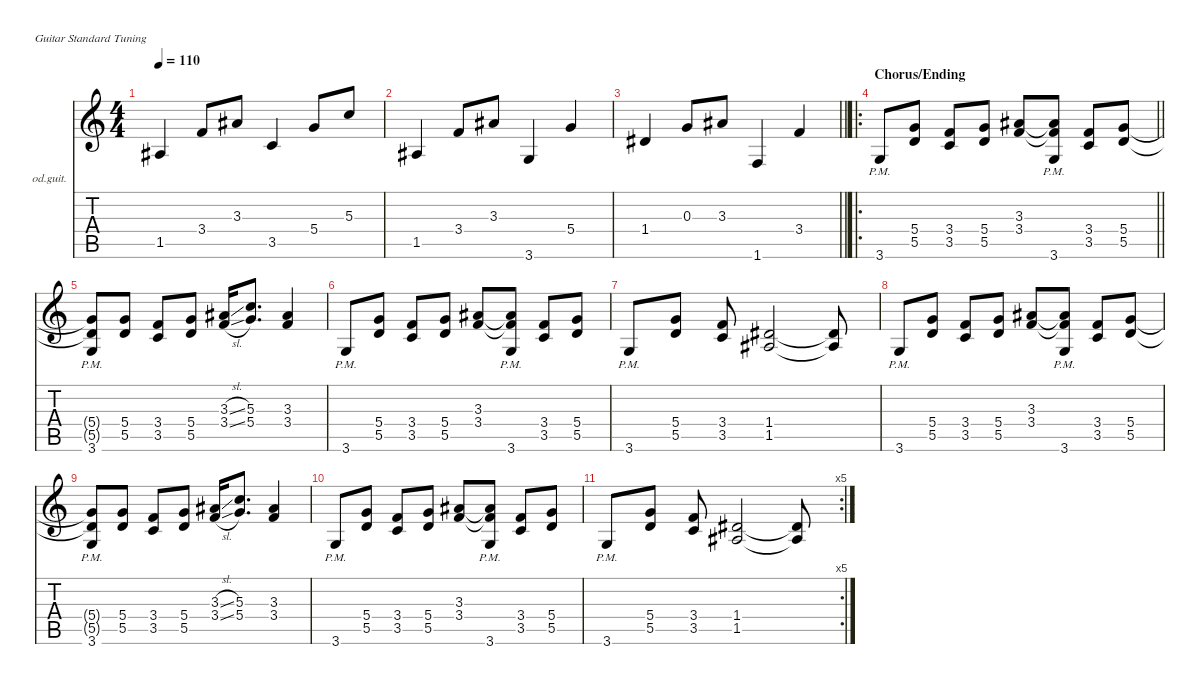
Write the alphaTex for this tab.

\defaultSystemsLayout 4
\hideDynamics
\bracketExtendMode nobrackets
\firstSystemTrackNameOrientation horizontal
\otherSystemsTrackNameOrientation horizontal
\track ("Gitar 2" "od.guit.") {solo instrument acousticgrandpiano}
\staff {score tabs}
\tuning (E4 B3 G3 D3 A2 E2)
\displaytranspose 12
\ts (4 4)
\tempo 110
\clef g2
\ks c
1.5.4{dy f} 3.4.8 3.3.8 3.5.4 5.4.8 5.3.8 |
1.5.4 3.4.8 3.3.8 3.6.4 5.4.4 |
\barLineRight lightlight
1.4.4 0.3.8 3.3.8 1.6.4 3.4.4 |
\ro
\section ("" "Chorus/Ending")
\barLineRight lightlight
3.6{pm}.8 (5.4 5.5).8 (3.4 3.5).8 (5.4 5.5).8 (3.3 3.4).8 (3.6{pm} 3.3{t} 3.4{t}).8 (3.4 3.5).8 (5.4 5.5).8 |
(3.6{pm} 5.4{t} 5.5{t}).8 (5.4 5.5).8 (3.4 3.5).8 (5.4 5.5).8 (3.3{sl} 3.4{sl}).16 (5.3 5.4).8{d} (3.3 3.4).4 |
3.6{pm}.8 (5.4 5.5).8 (3.4 3.5).8 (5.4 5.5).8 (3.3 3.4).8 (3.6{pm} 3.4{t} 3.3{t}).8 (3.4 3.5).8 (5.4 5.5).8 |
3.6{pm}.8 (5.4 5.5).8 (3.4 3.5).8 (1.4 1.5).2 (1.4{t} 1.5{t}).8 |
3.6{pm}.8 (5.4 5.5).8 (3.4 3.5).8 (5.4 5.5).8 (3.3 3.4).8 (3.6{pm} 3.3{t} 3.4{t}).8 (3.4 3.5).8 (5.4 5.5).8 |
(3.6{pm} 5.4{t} 5.5{t}).8 (5.4 5.5).8 (3.4 3.5).8 (5.4 5.5).8 (3.3{sl} 3.4{sl}).16 (5.3 5.4).8{d} (3.3 3.4).4 |
3.6{pm}.8 (5.4 5.5).8 (3.4 3.5).8 (5.4 5.5).8 (3.3 3.4).8 (3.6{pm} 3.4{t} 3.3{t}).8 (3.4 3.5).8 (5.4 5.5).8 |
\rc 5
3.6{pm}.8 (5.4 5.5).8 (3.4 3.5).8 (1.4 1.5).2 (1.4{t} 1.5{t}).8
